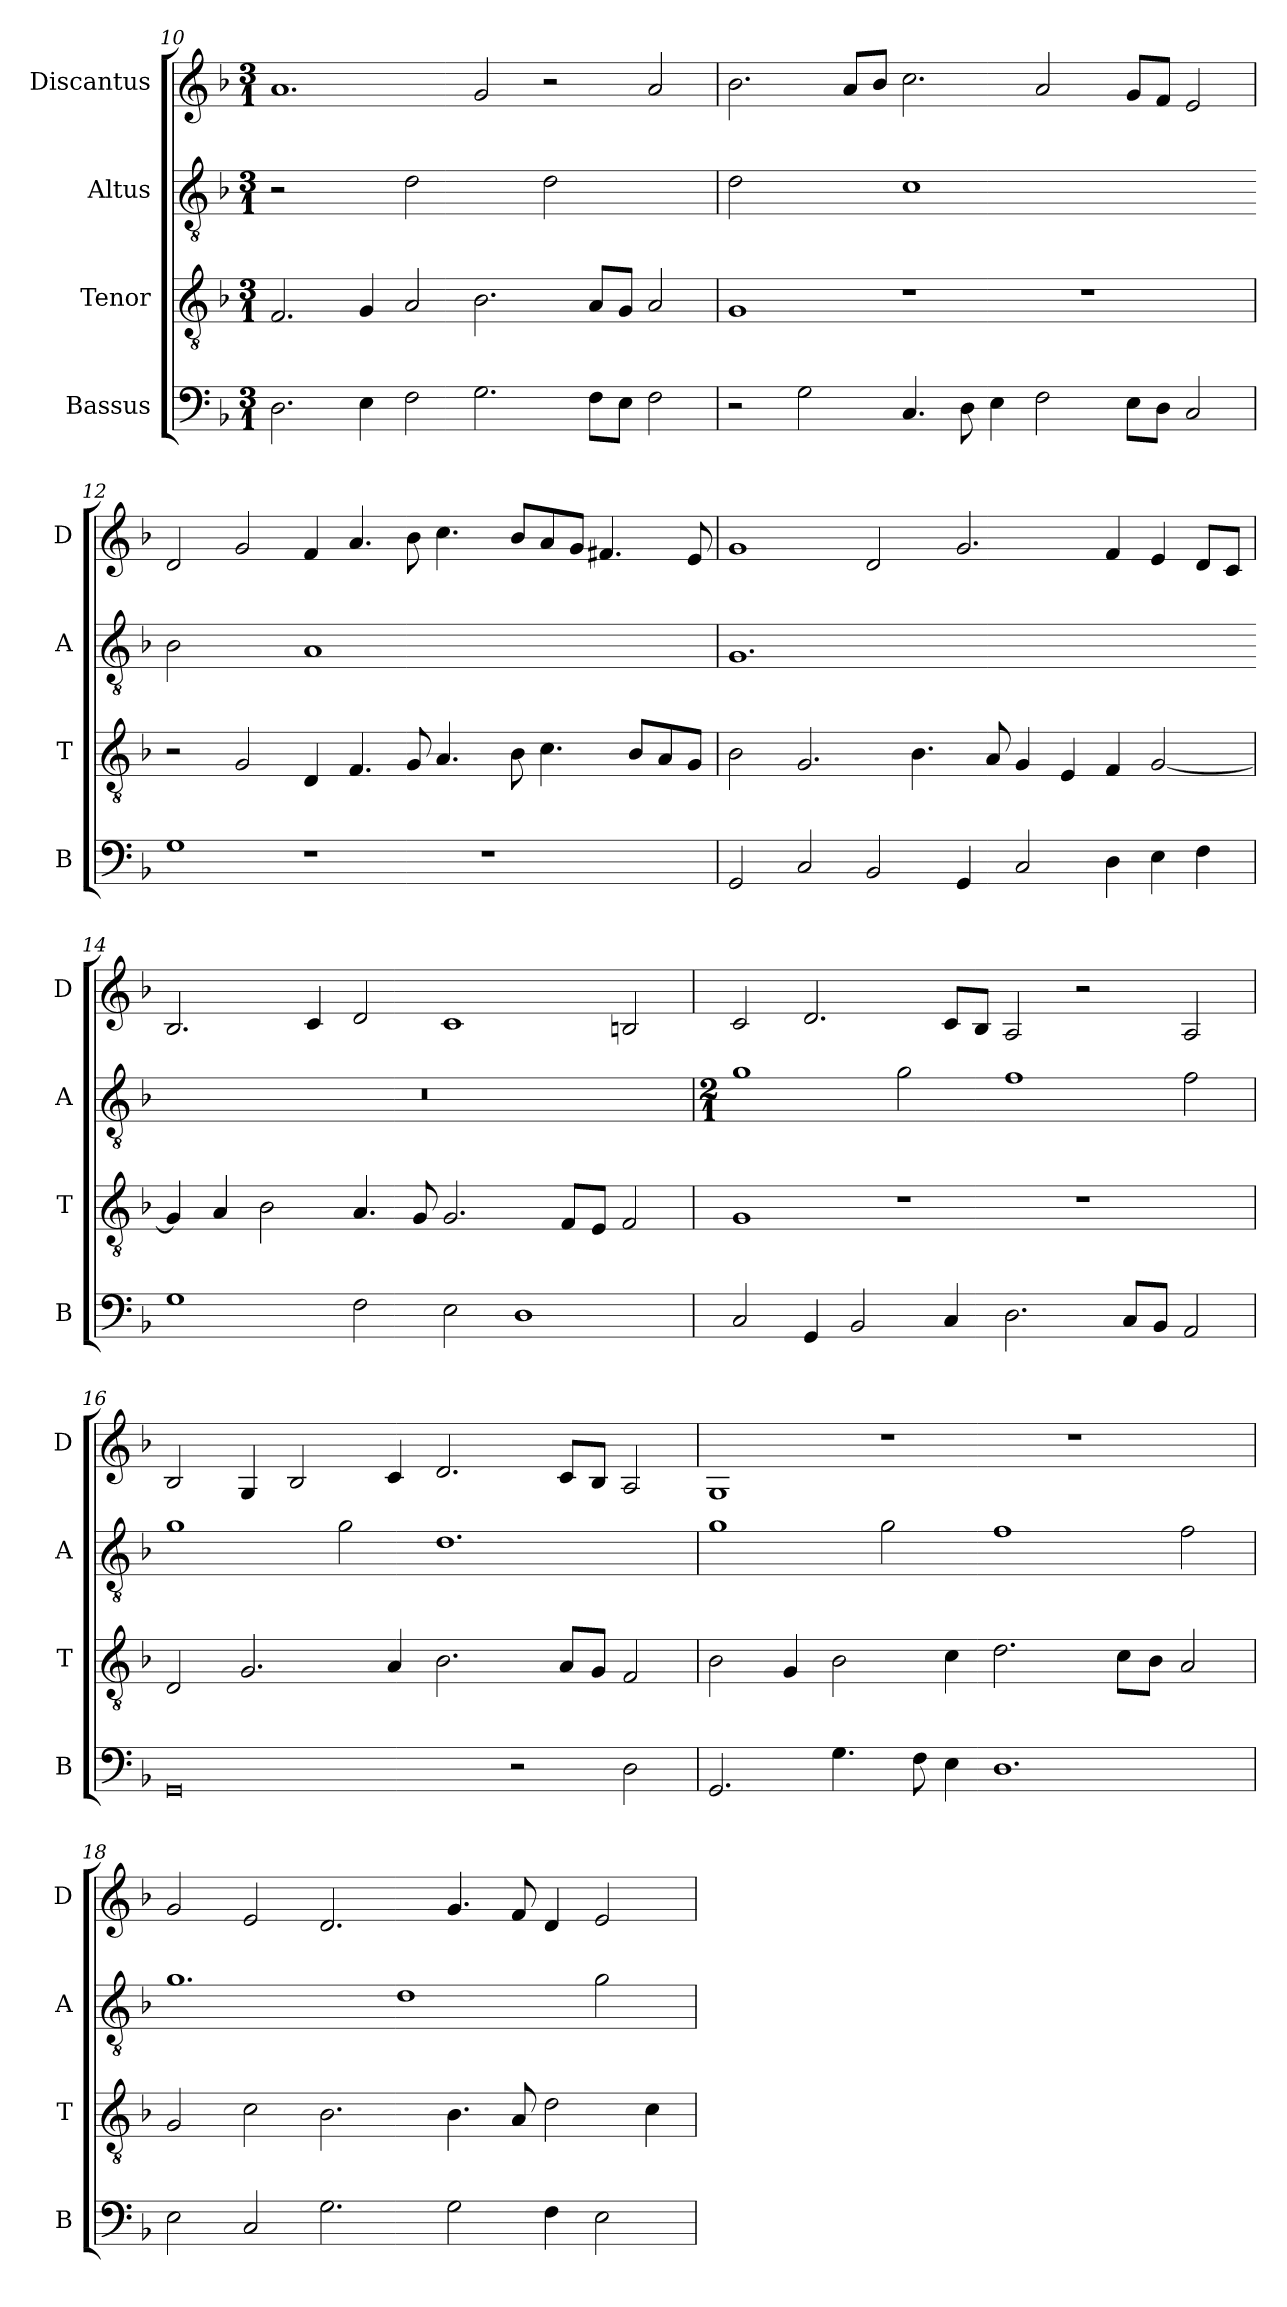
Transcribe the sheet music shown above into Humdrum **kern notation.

**kern	**kern	**kern	**kern
*part4	*part3	*part2	*part1
*staff4	*staff3	*staff2	*staff1
*I"Bassus	*I"Tenor	*I"Altus	*I"Discantus
*I'B	*I'T	*I'A	*I'D
*clefF4	*clefGv2	*clefGv2	*clefG2
*k[b-]	*k[b-]	*k[b-]	*k[b-]
*M3/1	*M3/1	*M3/1	*M3/1
=10	=10	=10	=10
!	!	!LO:N:vis=2	!
2.D\	2.F/	1r	1.a
4E\	4G/	.	.
!	!	!LO:N:vis=2	!
2F\	2A/	1d	.
2.G\	2.B-\	.	2g/
!	!	!LO:N:vis=2	!
.	.	1d	2r
8F\L	8A/L	.	.
8E\J	8G/J	.	.
2F\	2A/	.	2a/
=11	=11	=11	=11
!	!	!LO:N:vis=2	!
2r	1G	1d	2.b-\
2G\	.	.	.
.	.	.	8a/L
.	.	.	8b-/J
!	!	!LO:N:vis=1	!
4.C/	1r	0c	2.cc\
8D\	.	.	.
4E\	.	.	.
2F\	.	.	2a/
.	1r	.	.
8E\L	.	.	8g/L
8D\J	.	.	8f/J
2C/	.	.	2e/
=12	=12	=12-	=12
!	!	!LO:N:vis=2	!
1G	2r	1B-	2d/
.	2G/	.	2g/
!	!	!LO:N:vis=1	!
1r	4D/	0A	4f/
.	4.F/	.	4.a/
.	8G/	.	8b-\
.	4.A/	.	4.cc\
1r	.	.	.
.	8B-\	.	8b-/L
.	4.c\	.	8a/
.	.	.	8g/J
.	.	.	4.f#X/
.	8B-/L	.	.
.	8A/	.	.
.	8G/J	.	8e/
=13	=13	=13	=13
!	!	!LO:N:vis=1.	!
2GG/	2B-\	0.G	1g
2C/	2.G/	.	.
2BB-/	.	.	2d/
.	4.B-\	.	.
4GG/	.	.	2.g/
.	8A/	.	.
2C/	4G/	.	.
.	4E/	.	.
4D\	4F/	.	4f/
4E\	[2G/	.	4e/
4F\	.	.	8d/L
.	.	.	8c/J
=14	=14	=14-	=14
!	!	!LO:N:vis=1.	!
1G	4G/]	0.r	2.B-/
.	4A/	.	.
.	2B-\	.	.
.	.	.	4c/
2F\	4.A/	.	2d/
.	8G/	.	.
2E\	2.G/	.	1c
1D	.	.	.
.	8F/L	.	.
.	8E/J	.	.
.	2F/	.	2Bn/
=15	=15	=15	=15
*	*	*M2/1	*
2C/	1G	1g	2c/
4GG/	.	.	2.d/
2BB-/	.	.	.
.	1r	2g\	.
4C/	.	.	8c/L
.	.	.	8B-/J
2.D\	.	1f	2A/
.	1r	.	2r
8C/L	.	.	.
8BB-/J	.	.	.
2AA/	.	2f\	2A/
=16	=16	=16	=16
0GG	2D/	1g	2B-/
.	2.G/	.	4G/
.	.	.	2B-/
.	.	2g\	.
.	4A/	.	4c/
.	2.B-\	1.d	2.d/
2r	.	.	.
.	8A/L	.	8c/L
.	8G/J	.	8B-/J
2D\	2F/	.	2A/
=17	=17	=17	=17
2.GG/	2B-\	1g	1G
.	4G/	.	.
4.G\	2B-\	.	.
.	.	2g\	1r
8F\	.	.	.
4E\	4c\	.	.
1.D	2.d\	1f	.
.	.	.	1r
.	8c\L	.	.
.	8B-\J	.	.
.	2A/	2f\	.
=18	=18	=18	=18
2E\	2G/	1.g	2g/
2C/	2c\	.	2e/
2.G\	2.B-\	.	2.d/
.	.	1d	.
2G\	4.B-\	.	4.g/
.	8A/	.	8f/
4F\	2d\	.	4d/
2E\	.	2g\	2e/
.	4c\	.	.
=	=	=	=
*-	*-	*-	*-
